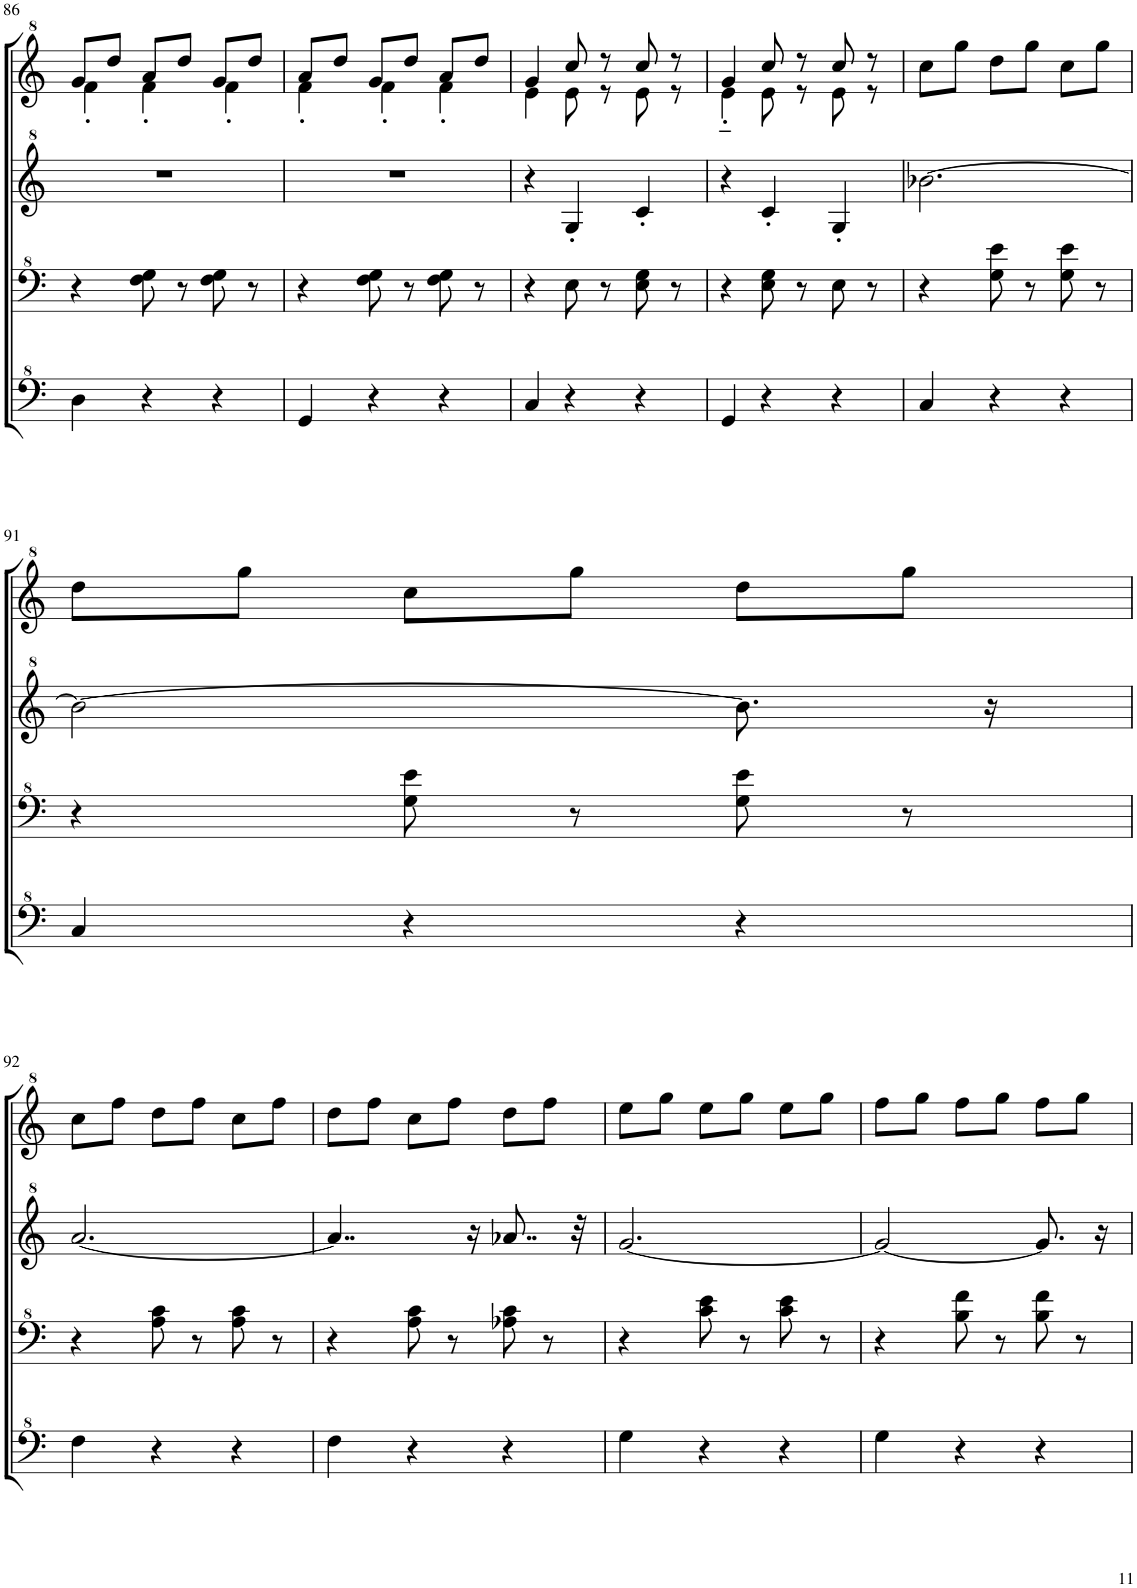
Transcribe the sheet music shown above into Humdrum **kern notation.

**kern	**kern	**kern	**kern
*part1	*part1	*part1	*part1
*staff4	*staff3	*staff2	*staff1
*I"Model III	*	*	*
!!LO:PB:g=z
*clefF^4	*clefF^4	*clefG^2	*clefG^2
*k[]	*k[]	*k[]	*k[]
*M3/4	*M3/4	*M3/4	*M3/4
=86	=86	=86	=86
*	*	*	*^
4d\	4r	2.r	8gg/L	4ff'\
.	.	.	8ddd/J	.
4r	8f\ 8g\	.	8aa/L	4ff'\
.	8r	.	8ddd/J	.
4r	8f\ 8g\	.	8gg/L	4ff'\
.	8r	.	8ddd/J	.
=87	=87	=87	=87	=87
4G/	4r	2.r	8aa/L	4ff'\
.	.	.	8ddd/J	.
4r	8f\ 8g\	.	8gg/L	4ff'\
.	8r	.	8ddd/J	.
4r	8f\ 8g\	.	8aa/L	4ff'\
.	8r	.	8ddd/J	.
=88	=88	=88	=88	=88
4c/	4r	4r	4gg/	4ee\
4r	8e\	4g'/	8ccc/	8ee\
.	8r	.	8r	8r
4r	8e\ 8g\	4cc'/	8ccc/	8ee\
.	8r	.	8r	8r
=89	=89	=89	=89	=89
4G/	4r	4r	4gg/	4ee'~\
4r	8e\ 8g\	4cc'/	8ccc/	8ee\
.	8r	.	8r	8r
4r	8e\	4g'/	8ccc/	8ee\
.	8r	.	8r	8r
*	*	*	*v	*v
=90	=90	=90	=90
4c/	4r	[2.bb-X\	8ccc\L
.	.	.	8ggg\J
4r	8g\ 8ee\	.	8ddd\L
.	8r	.	8ggg\J
4r	8g\ 8ee\	.	8ccc\L
.	8r	.	8ggg\J
!!LO:LB:g=z
=91	=91	=91	=91
4c/	4r	2bb-\_	8ddd\L
.	.	.	8ggg\J
4r	8g\ 8ee\	.	8ccc\L
.	8r	.	8ggg\J
4r	8g\ 8ee\	8.bb-\]	8ddd\L
.	8r	.	8ggg\J
.	.	16r	.
!!LO:LB:g=z
=92	=92	=92	=92
4f\	4r	[2.aa/	8ccc\L
.	.	.	8fff\J
4r	8a\ 8cc\	.	8ddd\L
.	8r	.	8fff\J
4r	8a\ 8cc\	.	8ccc\L
.	8r	.	8fff\J
=93	=93	=93	=93
4f\	4r	4..aa/]	8ddd\L
.	.	.	8fff\J
4r	8a\ 8cc\	.	8ccc\L
.	8r	.	8fff\J
.	.	16r	.
4r	8a-X\ 8cc\	8..aa-X/	8ddd\L
.	8r	.	8fff\J
.	.	32r	.
=94	=94	=94	=94
4g\	4r	[2.gg/	8eee\L
.	.	.	8ggg\J
4r	8cc\ 8ee\	.	8eee\L
.	8r	.	8ggg\J
4r	8cc\ 8ee\	.	8eee\L
.	8r	.	8ggg\J
=95	=95	=95	=95
4g\	4r	2gg/_	8fff\L
.	.	.	8ggg\J
4r	8b\ 8ff\	.	8fff\L
.	8r	.	8ggg\J
4r	8b\ 8ff\	8.gg/]	8fff\L
.	8r	.	8ggg\J
.	.	16r	.
=	=	=	=
*-	*-	*-	*-
